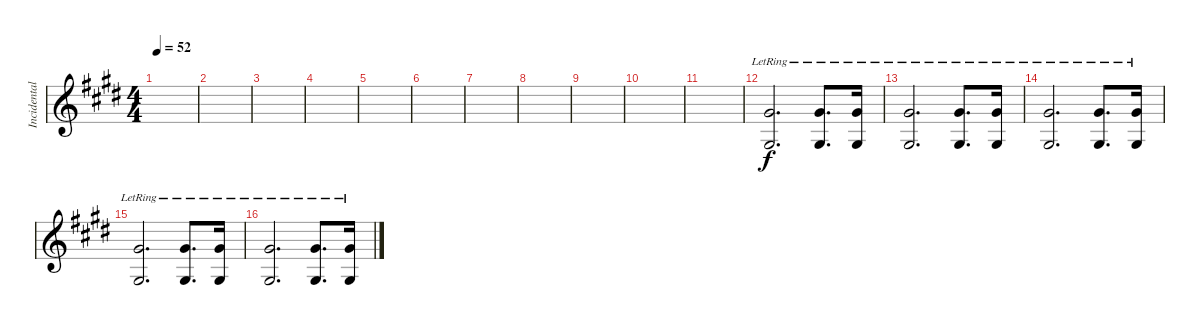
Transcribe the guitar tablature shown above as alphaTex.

\track ("Incidentals" "Incidental") {instrument acousticguitarsteel}
\staff {score}
\tuning (E4 B3 G3 D3 A2 E2) {hide}
\ts (4 4)
\tempo 52
\clef g2
\ks c#minor
|
|
|
|
|
|
|
|
|
|
|
(6.4{lr} 4.6{lr}).2{d volume 10 instrument acousticbass} (6.4{lr} 4.6{lr}).8{d} (6.4{lr} 4.6{lr}).16 |
(6.4{lr} 4.6{lr}).2{d} (6.4{lr} 4.6{lr}).8{d} (6.4{lr} 4.6{lr}).16 |
(6.4{lr} 4.6{lr}).2{d} (6.4{lr} 4.6{lr}).8{d} (6.4{lr} 4.6{lr}).16 |
(6.4{lr} 4.6{lr}).2{d} (6.4{lr} 4.6{lr}).8{d} (6.4{lr} 4.6{lr}).16 |
(6.4{lr} 4.6{lr}).2{d} (6.4{lr} 4.6{lr}).8{d} (6.4{lr} 4.6{lr}).16
